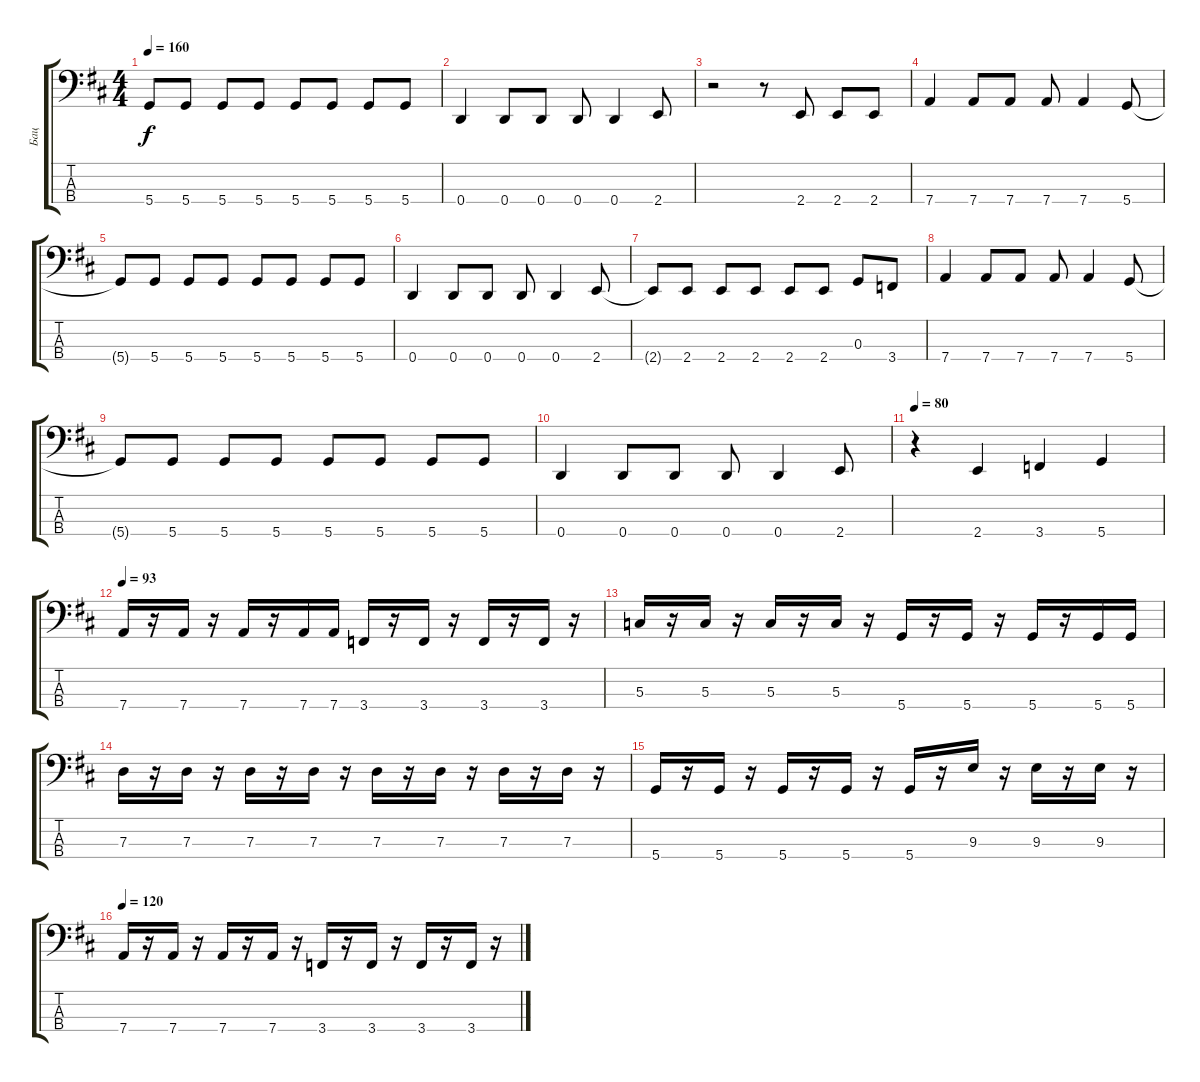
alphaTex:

\track ("Бац" "Бац") {instrument electricbassfinger}
\staff {score tabs}
\tuning (F2 C2 G1 D1) {hide}
\ts (4 4)
\tempo 160
\clef f4
\ks bminor
5.4{t}.8{dy f} 5.4.8 5.4.8 5.4.8 5.4.8 5.4.8 5.4.8 5.4.8 |
0.4.4 0.4.8 0.4.8 0.4.8 0.4.4 2.4.8 |
r.2 r.8 2.4.8 2.4.8 2.4.8 |
7.4.4 7.4.8 7.4.8 7.4.8 7.4.4 5.4.8 |
5.4{t}.8 5.4.8 5.4.8 5.4.8 5.4.8 5.4.8 5.4.8 5.4.8 |
0.4.4 0.4.8 0.4.8 0.4.8 0.4.4 2.4.8 |
2.4{t}.8 2.4.8 2.4.8 2.4.8 2.4.8 2.4.8 0.3.8 3.4.8 |
7.4.4 7.4.8 7.4.8 7.4.8 7.4.4 5.4.8 |
5.4{t}.8 5.4.8 5.4.8 5.4.8 5.4.8 5.4.8 5.4.8 5.4.8 |
0.4.4 0.4.8 0.4.8 0.4.8 0.4.4 2.4.8 |
\tempo 80
r.4 2.4.4 3.4.4 5.4.4 |
\tempo 93
7.4.16 r.16 7.4.16 r.16 7.4.16 r.16 7.4.16 7.4.16 3.4.16 r.16 3.4.16 r.16 3.4.16 r.16 3.4.16 r.16 |
5.3.16 r.16 5.3.16 r.16 5.3.16 r.16 5.3.16 r.16 5.4.16 r.16 5.4.16 r.16 5.4.16 r.16 5.4.16 5.4.16 |
7.3.16 r.16 7.3.16 r.16 7.3.16 r.16 7.3.16 r.16 7.3.16 r.16 7.3.16 r.16 7.3.16 r.16 7.3.16 r.16 |
5.4.16 r.16 5.4.16 r.16 5.4.16 r.16 5.4.16 r.16 5.4.16 r.16 9.3.16 r.16 9.3.16 r.16 9.3.16 r.16 |
\tempo 120
7.4.16 r.16 7.4.16 r.16 7.4.16 r.16 7.4.16 r.16 3.4.16 r.16 3.4.16 r.16 3.4.16 r.16 3.4.16 r.16
